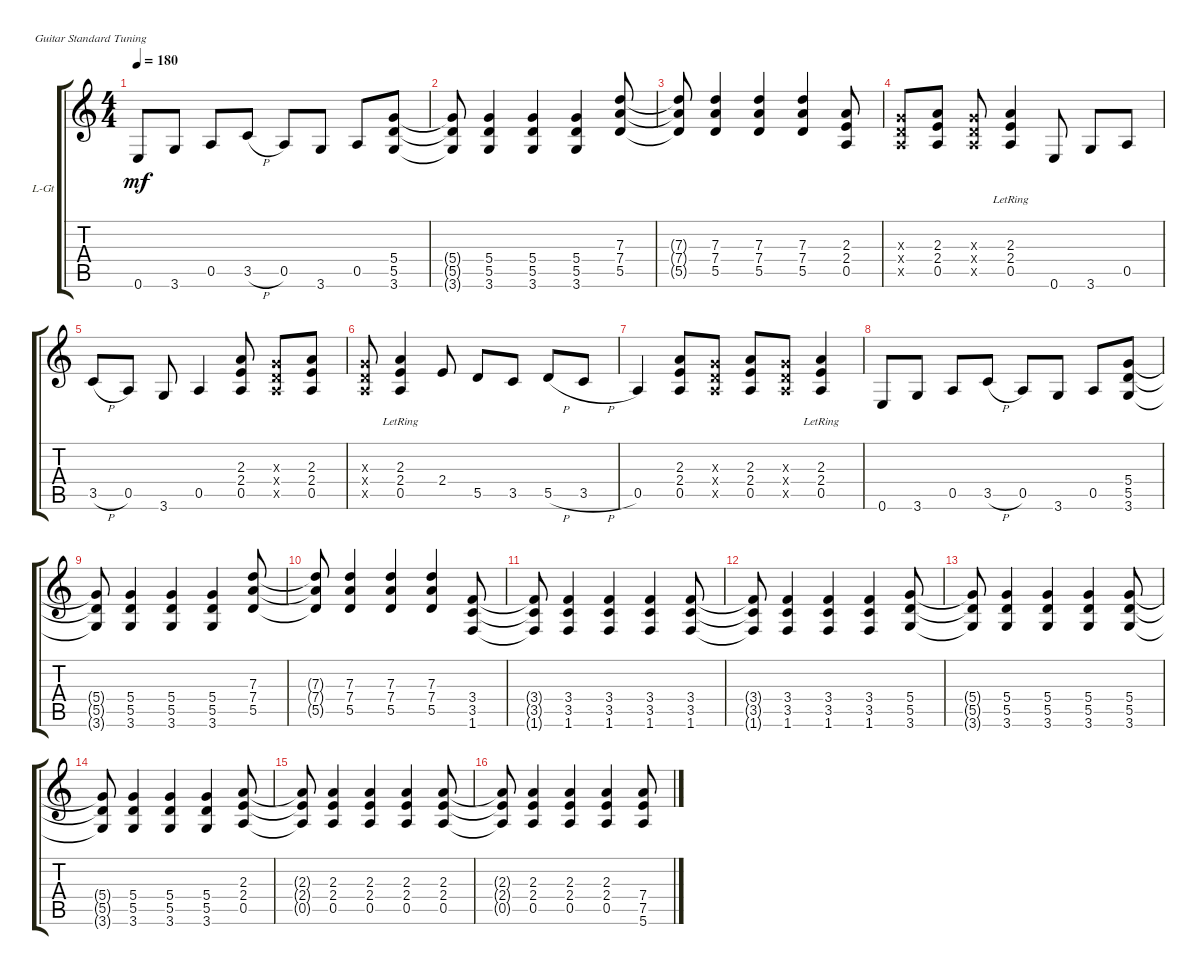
\defaultSystemsLayout 4
\bracketExtendMode groupsimilarinstruments
\firstSystemTrackNameOrientation horizontal
\otherSystemsTrackNameOrientation horizontal
\track ("Lead Guitar" "L-Gt") {instrument acousticguitarsteel}
\staff {score tabs}
\tuning (E4 B3 G3 D3 A2 E2)
\ts (4 4)
\tempo 180
\clef g2
\ks c
0.6.8{dy mf} 3.6.8 0.5.8 3.5{h}.8 0.5.8 3.6.8 0.5.8 (3.6 5.4 5.5).8 |
(3.6{t} 5.4{t} 5.5{t}).8 (3.6 5.4 5.5).4 (3.6 5.4 5.5).4 (3.6 5.4 5.5).4 (5.5 7.4 7.3).8 |
(5.5{t} 7.4{t} 7.3{t}).8 (5.5 7.4 7.3).4 (5.5 7.4 7.3).4 (5.5 7.4 7.3).4 (0.5 2.4 2.3).8 |
(0.5{x} 0.4{x} 0.3{x}).8 (0.5 2.4 2.3).8 (0.3{x} 0.4{x} 0.5{x}).8 (0.5 2.4 2.3{lr}).4 0.6.8 3.6.8 0.5.8 |
3.5{h}.8 0.5.8 3.6.8 0.5.4 (0.5 2.4 2.3).8 (0.5{x} 0.4{x} 0.3{x}).8 (0.5 2.4 2.3).8 |
(0.3{x} 0.4{x} 0.5{x}).8 (0.5 2.4 2.3{lr}).4 2.4.8 5.5.8 3.5.8 5.5{h}.8 3.5{h}.8 |
0.5.4 (0.5 2.4 2.3).8 (0.3{x} 0.4{x} 0.5{x}).8 (0.5 2.4 2.3).8 (0.3{x} 0.4{x} 0.5{x}).8 (0.5 2.4 2.3{lr}).4 |
0.6.8 3.6.8 0.5.8 3.5{h}.8 0.5.8 3.6.8 0.5.8 (3.6 5.4 5.5).8 |
(3.6{t} 5.4{t} 5.5{t}).8 (3.6 5.4 5.5).4 (3.6 5.4 5.5).4 (3.6 5.4 5.5).4 (5.5 7.4 7.3).8 |
(5.5{t} 7.4{t} 7.3{t}).8 (5.5 7.4 7.3).4 (5.5 7.4 7.3).4 (5.5 7.4 7.3).4 (1.6 3.5 3.4).8 |
(1.6{t} 3.5{t} 3.4{t}).8 (1.6 3.5 3.4).4 (1.6 3.5 3.4).4 (1.6 3.5 3.4).4 (1.6 3.5 3.4).8 |
(1.6{t} 3.5{t} 3.4{t}).8 (1.6 3.5 3.4).4 (1.6 3.5 3.4).4 (1.6 3.5 3.4).4 (3.6 5.5 5.4).8 |
(3.6{t} 5.5{t} 5.4{t}).8 (3.6 5.5 5.4).4 (3.6 5.5 5.4).4 (3.6 5.5 5.4).4 (3.6 5.5 5.4).8 |
(3.6{t} 5.5{t} 5.4{t}).8 (3.6 5.5 5.4).4 (3.6 5.5 5.4).4 (3.6 5.5 5.4).4 (0.5 2.4 2.3).8 |
(0.5{t} 2.4{t} 2.3{t}).8 (0.5 2.4 2.3).4 (0.5 2.4 2.3).4 (0.5 2.4 2.3).4 (0.5 2.4 2.3).8 |
(0.5{t} 2.4{t} 2.3{t}).8 (0.5 2.4 2.3).4 (0.5 2.4 2.3).4 (0.5 2.4 2.3).4 (5.6 7.5 7.4).8
